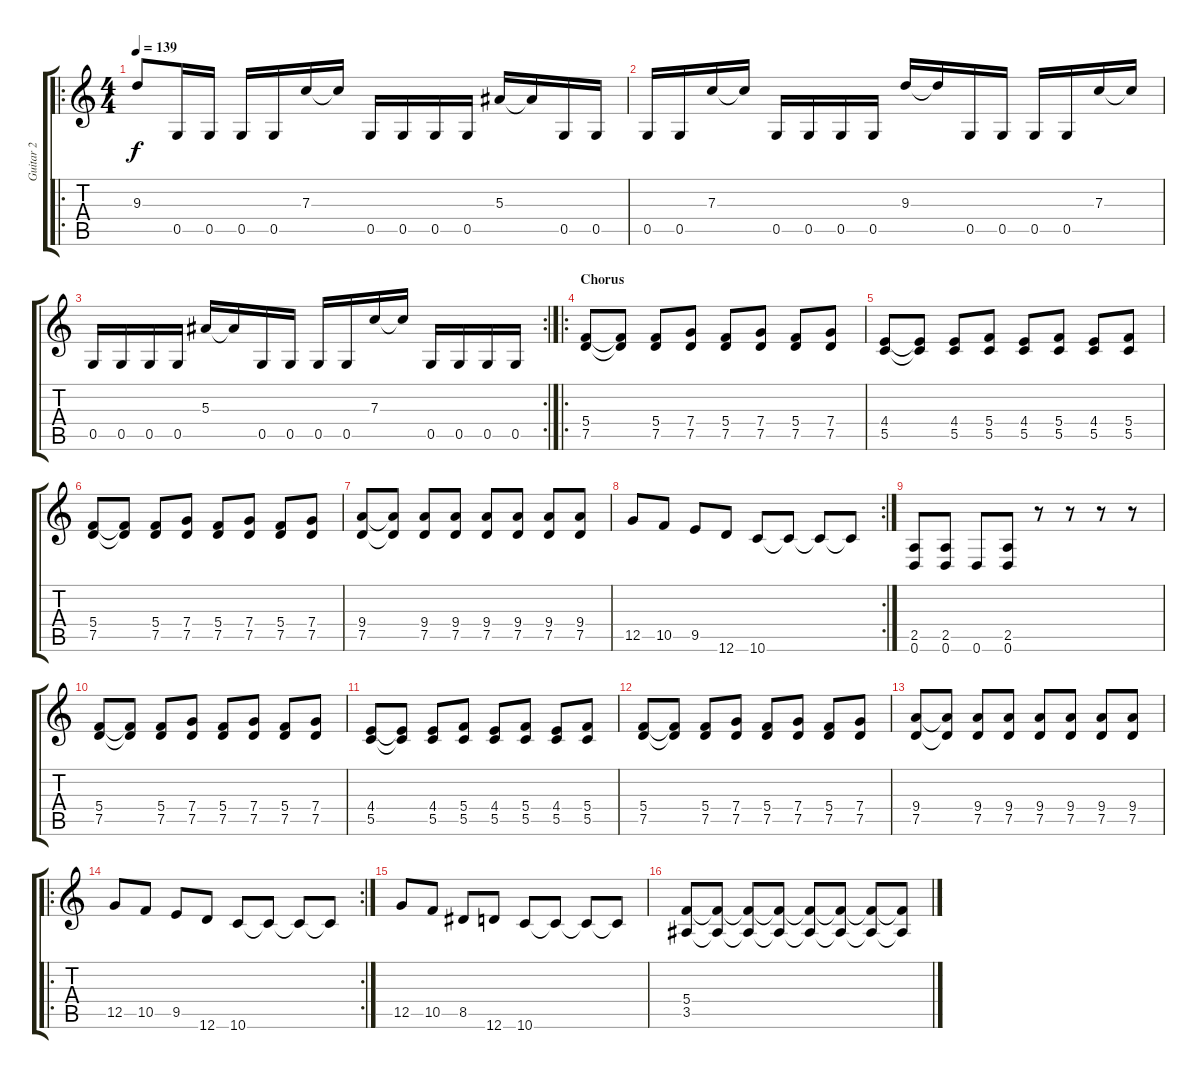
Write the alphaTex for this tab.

\track ("Guitar 2" "Guitar 2") {instrument overdrivenguitar}
\staff {score tabs}
\tuning (D4 A3 F3 C3 G2 D2) {hide}
\ro
\ts (4 4)
\tempo 139
\clef g2
\ks c
9.3.8{dy f} 0.5.16 0.5.16 0.5.16 0.5.16 7.3.16 7.3{t}.16 0.5.16 0.5.16 0.5.16 0.5.16 5.3.16 5.3{t}.16 0.5.16 0.5.16 |
0.5.16 0.5.16 7.3.16 7.3{t}.16 0.5.16 0.5.16 0.5.16 0.5.16 9.3.16 9.3{t}.16 0.5.16 0.5.16 0.5.16 0.5.16 7.3.16 7.3{t}.16 |
\rc 2
0.5.16 0.5.16 0.5.16 0.5.16 5.3.16 5.3{t}.16 0.5.16 0.5.16 0.5.16 0.5.16 7.3.16 7.3{t}.16 0.5.16 0.5.16 0.5.16 0.5.16 |
\ro
\section ("" "Chorus")
(5.4 7.5).8 (5.4{t} 7.5{t}).8 (5.4 7.5).8 (7.4 7.5).8 (5.4 7.5).8 (7.4 7.5).8 (5.4 7.5).8 (7.4 7.5).8 |
(4.4 5.5).8 (4.4{t} 5.5{t}).8 (4.4 5.5).8 (5.4 5.5).8 (4.4 5.5).8 (5.4 5.5).8 (4.4 5.5).8 (5.4 5.5).8 |
(5.4 7.5).8 (5.4{t} 7.5{t}).8 (5.4 7.5).8 (7.4 7.5).8 (5.4 7.5).8 (7.4 7.5).8 (5.4 7.5).8 (7.4 7.5).8 |
(9.4 7.5).8 (9.4{t} 7.5{t}).8 (9.4 7.5).8 (9.4 7.5).8 (9.4 7.5).8 (9.4 7.5).8 (9.4 7.5).8 (9.4 7.5).8 |
\rc 2
12.5.8 10.5.8 9.5.8 12.6.8 10.6.8 10.6{t}.8 10.6{t}.8 10.6{t}.8 |
(2.5 0.6).8 (2.5 0.6).8 0.6.8 (2.5 0.6).8 r.8 r.8 r.8 r.8 |
(5.4 7.5).8 (5.4{t} 7.5{t}).8 (5.4 7.5).8 (7.4 7.5).8 (5.4 7.5).8 (7.4 7.5).8 (5.4 7.5).8 (7.4 7.5).8 |
(4.4 5.5).8 (4.4{t} 5.5{t}).8 (4.4 5.5).8 (5.4 5.5).8 (4.4 5.5).8 (5.4 5.5).8 (4.4 5.5).8 (5.4 5.5).8 |
(5.4 7.5).8 (5.4{t} 7.5{t}).8 (5.4 7.5).8 (7.4 7.5).8 (5.4 7.5).8 (7.4 7.5).8 (5.4 7.5).8 (7.4 7.5).8 |
(9.4 7.5).8 (9.4{t} 7.5{t}).8 (9.4 7.5).8 (9.4 7.5).8 (9.4 7.5).8 (9.4 7.5).8 (9.4 7.5).8 (9.4 7.5).8 |
\ro
\rc 2
12.5.8 10.5.8 9.5.8 12.6.8 10.6.8 10.6{t}.8 10.6{t}.8 10.6{t}.8 |
12.5.8 10.5.8 8.5.8 12.6.8 10.6.8 10.6{t}.8 10.6{t}.8 10.6{t}.8 |
(5.4 3.5).8 (5.4{t} 3.5{t}).8 (5.4{t} 3.5{t}).8 (5.4{t} 3.5{t}).8 (5.4{t} 3.5{t}).8 (5.4{t} 3.5{t}).8 (5.4{t} 3.5{t}).8 (5.4{t} 3.5{t}).8
